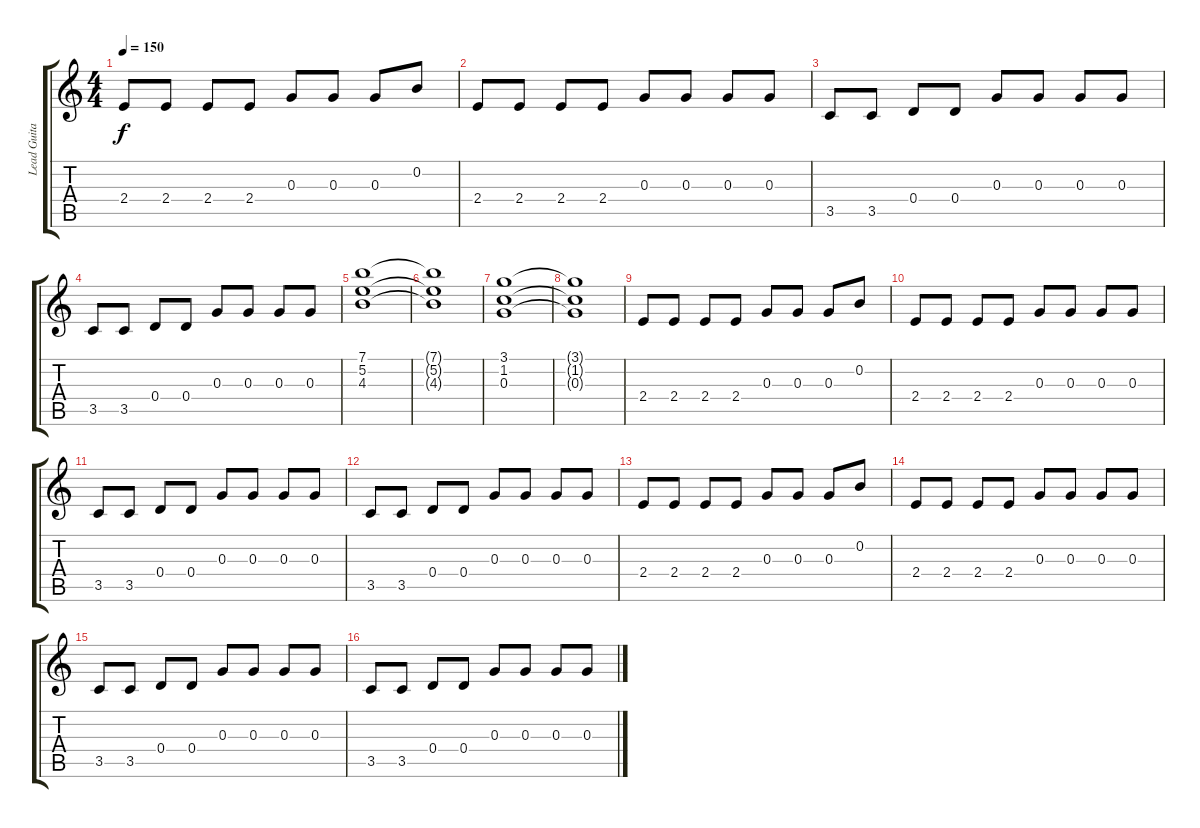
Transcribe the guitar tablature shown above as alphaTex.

\track ("Lead Guitar" "Lead Guita") {instrument electricguitarclean}
\staff {score tabs}
\tuning (E4 B3 G3 D3 A2 E2) {hide}
\ts (4 4)
\tempo 150
\clef g2
\ks c
2.4.8{dy f} 2.4.8 2.4.8 2.4.8 0.3.8 0.3.8 0.3.8 0.2.8 |
2.4.8 2.4.8 2.4.8 2.4.8 0.3.8 0.3.8 0.3.8 0.3.8 |
3.5.8 3.5.8 0.4.8 0.4.8 0.3.8 0.3.8 0.3.8 0.3.8 |
3.5.8 3.5.8 0.4.8 0.4.8 0.3.8 0.3.8 0.3.8 0.3.8 |
(7.1 5.2 4.3).1 |
(7.1{t} 5.2{t} 4.3{t}).1 |
(3.1 1.2 0.3).1 |
(3.1{t} 1.2{t} 0.3{t}).1 |
2.4.8 2.4.8 2.4.8 2.4.8 0.3.8 0.3.8 0.3.8 0.2.8 |
2.4.8 2.4.8 2.4.8 2.4.8 0.3.8 0.3.8 0.3.8 0.3.8 |
3.5.8 3.5.8 0.4.8 0.4.8 0.3.8 0.3.8 0.3.8 0.3.8 |
3.5.8 3.5.8 0.4.8 0.4.8 0.3.8 0.3.8 0.3.8 0.3.8 |
2.4.8 2.4.8 2.4.8 2.4.8 0.3.8 0.3.8 0.3.8 0.2.8 |
2.4.8 2.4.8 2.4.8 2.4.8 0.3.8 0.3.8 0.3.8 0.3.8 |
3.5.8 3.5.8 0.4.8 0.4.8 0.3.8 0.3.8 0.3.8 0.3.8 |
3.5.8 3.5.8 0.4.8 0.4.8 0.3.8 0.3.8 0.3.8 0.3.8
